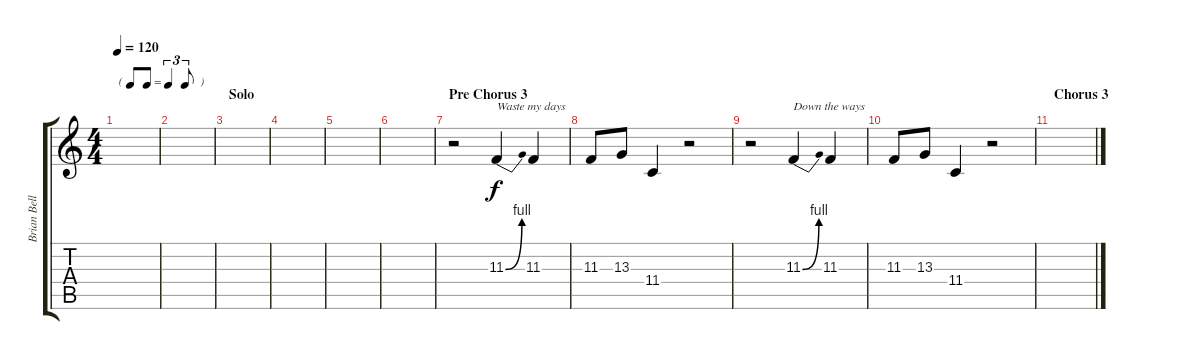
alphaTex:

\track ("Brian Bell - Backup Vocals" "Brian Bell") {instrument clarinet}
\staff {score tabs}
\tuning (Eb4 Bb3 Gb3 Db3 Ab2 Eb2) {hide}
\ts (4 4)
\tf triplet8th
\tempo 120
\clef g2
\ks c
|
|
\section ("" "Solo")
|
|
|
|
\section ("" "Pre Chorus 3")
r.2 11.3{be (bend 0 0 60 4)}.4{txt "Waste my days"} 11.3.4 |
11.3.8 13.3.8 11.4.4 r.2 |
r.2 11.3{be (bend 0 0 60 4)}.4{txt "Down the ways"} 11.3.4 |
11.3.8 13.3.8 11.4.4 r.2 |
\section ("" "Chorus 3")
